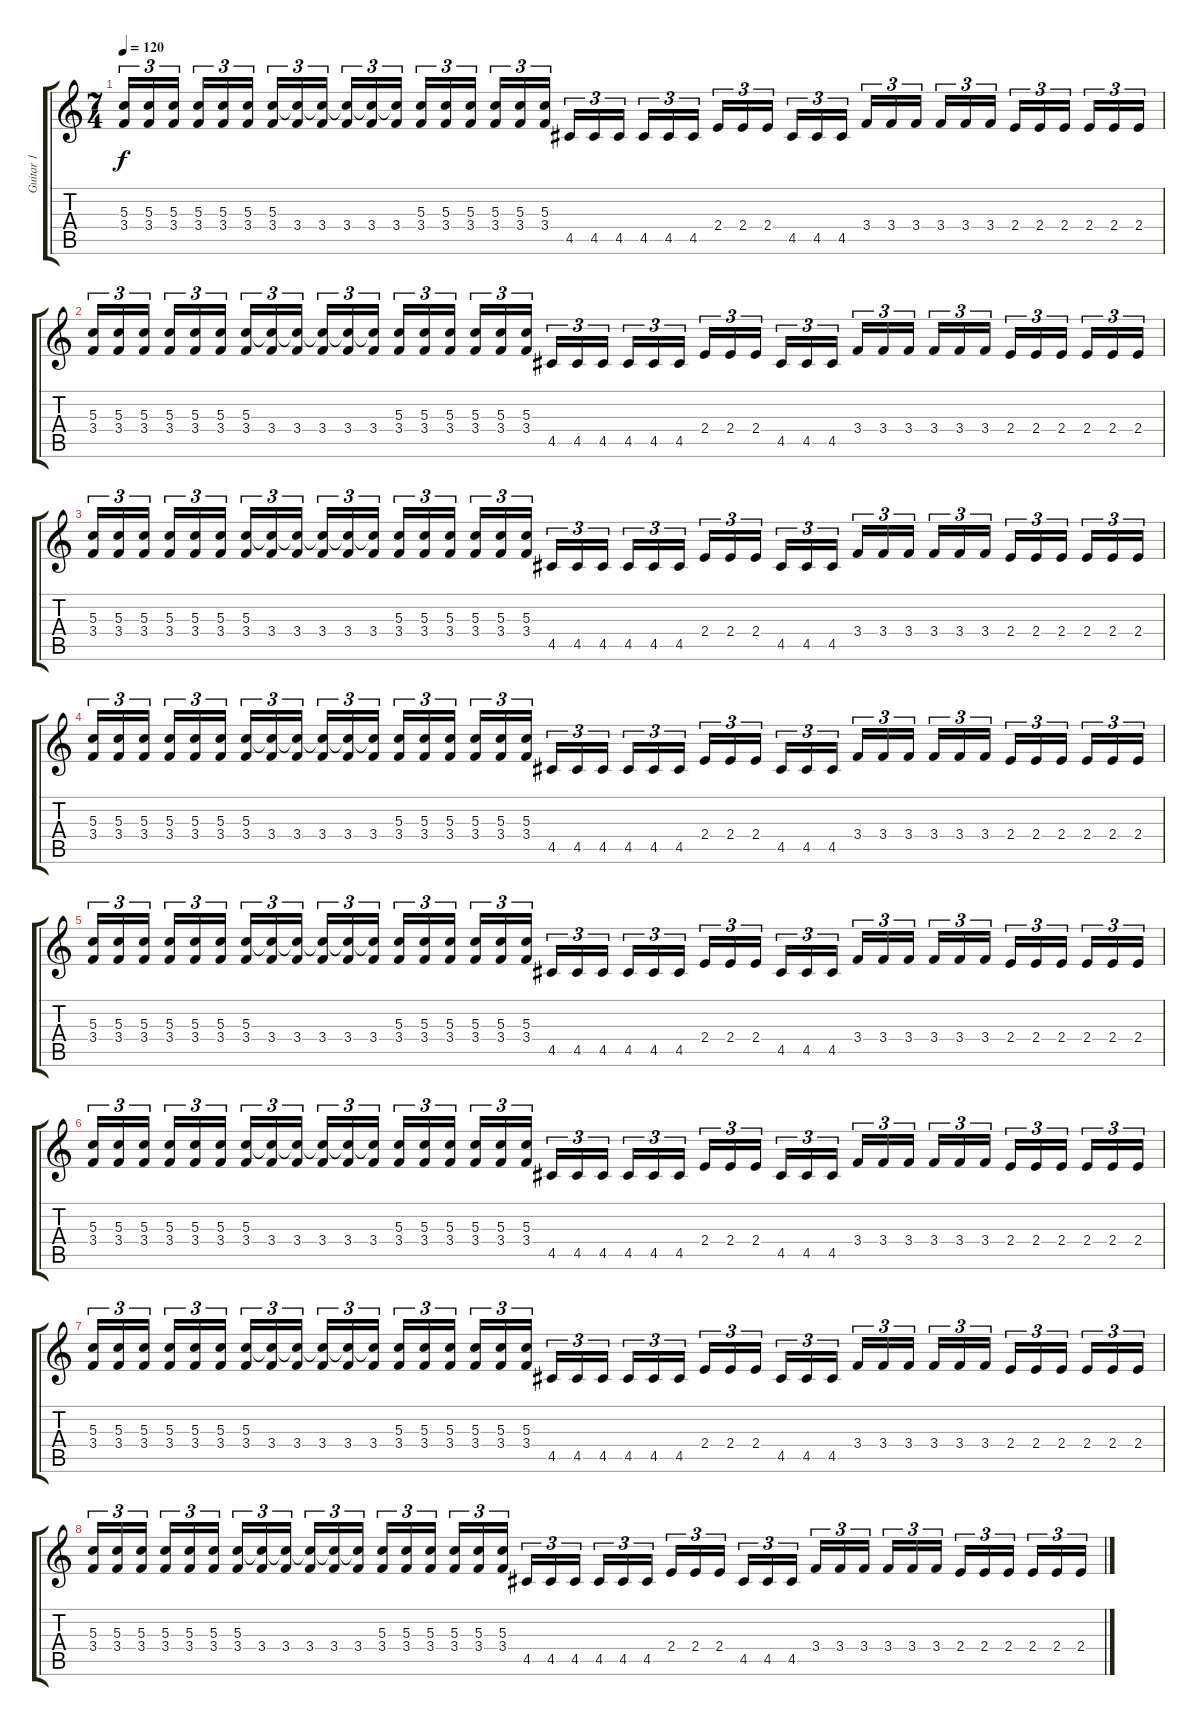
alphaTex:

\track ("Guitar 1" "Guitar 1") {instrument distortionguitar}
\staff {score tabs}
\tuning (E4 B3 G3 D3 A2 E2) {hide}
\ts (7 4)
\tempo 120
\clef g2
\ks c
(5.3 3.4).16{tu (3 2) dy f} (5.3 3.4).16{tu (3 2)} (5.3 3.4).16{tu (3 2)} (5.3 3.4).16{tu (3 2)} (5.3 3.4).16{tu (3 2)} (5.3 3.4).16{tu (3 2)} (5.3 3.4).16{tu (3 2)} (5.3{t} 3.4).16{tu (3 2)} (5.3{t} 3.4).16{tu (3 2)} (5.3{t} 3.4).16{tu (3 2)} (5.3{t} 3.4).16{tu (3 2)} (5.3{t} 3.4).16{tu (3 2)} (5.3 3.4).16{tu (3 2)} (5.3 3.4).16{tu (3 2)} (5.3 3.4).16{tu (3 2)} (5.3 3.4).16{tu (3 2)} (5.3 3.4).16{tu (3 2)} (5.3 3.4).16{tu (3 2)} 4.5.16{tu (3 2)} 4.5.16{tu (3 2)} 4.5.16{tu (3 2)} 4.5.16{tu (3 2)} 4.5.16{tu (3 2)} 4.5.16{tu (3 2)} 2.4.16{tu (3 2)} 2.4.16{tu (3 2)} 2.4.16{tu (3 2)} 4.5.16{tu (3 2)} 4.5.16{tu (3 2)} 4.5.16{tu (3 2)} 3.4.16{tu (3 2)} 3.4.16{tu (3 2)} 3.4.16{tu (3 2)} 3.4.16{tu (3 2)} 3.4.16{tu (3 2)} 3.4.16{tu (3 2)} 2.4.16{tu (3 2)} 2.4.16{tu (3 2)} 2.4.16{tu (3 2)} 2.4.16{tu (3 2)} 2.4.16{tu (3 2)} 2.4.16{tu (3 2)} |
(5.3 3.4).16{tu (3 2)} (5.3 3.4).16{tu (3 2)} (5.3 3.4).16{tu (3 2)} (5.3 3.4).16{tu (3 2)} (5.3 3.4).16{tu (3 2)} (5.3 3.4).16{tu (3 2)} (5.3 3.4).16{tu (3 2)} (5.3{t} 3.4).16{tu (3 2)} (5.3{t} 3.4).16{tu (3 2)} (5.3{t} 3.4).16{tu (3 2)} (5.3{t} 3.4).16{tu (3 2)} (5.3{t} 3.4).16{tu (3 2)} (5.3 3.4).16{tu (3 2)} (5.3 3.4).16{tu (3 2)} (5.3 3.4).16{tu (3 2)} (5.3 3.4).16{tu (3 2)} (5.3 3.4).16{tu (3 2)} (5.3 3.4).16{tu (3 2)} 4.5.16{tu (3 2)} 4.5.16{tu (3 2)} 4.5.16{tu (3 2)} 4.5.16{tu (3 2)} 4.5.16{tu (3 2)} 4.5.16{tu (3 2)} 2.4.16{tu (3 2)} 2.4.16{tu (3 2)} 2.4.16{tu (3 2)} 4.5.16{tu (3 2)} 4.5.16{tu (3 2)} 4.5.16{tu (3 2)} 3.4.16{tu (3 2)} 3.4.16{tu (3 2)} 3.4.16{tu (3 2)} 3.4.16{tu (3 2)} 3.4.16{tu (3 2)} 3.4.16{tu (3 2)} 2.4.16{tu (3 2)} 2.4.16{tu (3 2)} 2.4.16{tu (3 2)} 2.4.16{tu (3 2)} 2.4.16{tu (3 2)} 2.4.16{tu (3 2)} |
(5.3 3.4).16{tu (3 2)} (5.3 3.4).16{tu (3 2)} (5.3 3.4).16{tu (3 2)} (5.3 3.4).16{tu (3 2)} (5.3 3.4).16{tu (3 2)} (5.3 3.4).16{tu (3 2)} (5.3 3.4).16{tu (3 2)} (5.3{t} 3.4).16{tu (3 2)} (5.3{t} 3.4).16{tu (3 2)} (5.3{t} 3.4).16{tu (3 2)} (5.3{t} 3.4).16{tu (3 2)} (5.3{t} 3.4).16{tu (3 2)} (5.3 3.4).16{tu (3 2)} (5.3 3.4).16{tu (3 2)} (5.3 3.4).16{tu (3 2)} (5.3 3.4).16{tu (3 2)} (5.3 3.4).16{tu (3 2)} (5.3 3.4).16{tu (3 2)} 4.5.16{tu (3 2)} 4.5.16{tu (3 2)} 4.5.16{tu (3 2)} 4.5.16{tu (3 2)} 4.5.16{tu (3 2)} 4.5.16{tu (3 2)} 2.4.16{tu (3 2)} 2.4.16{tu (3 2)} 2.4.16{tu (3 2)} 4.5.16{tu (3 2)} 4.5.16{tu (3 2)} 4.5.16{tu (3 2)} 3.4.16{tu (3 2)} 3.4.16{tu (3 2)} 3.4.16{tu (3 2)} 3.4.16{tu (3 2)} 3.4.16{tu (3 2)} 3.4.16{tu (3 2)} 2.4.16{tu (3 2)} 2.4.16{tu (3 2)} 2.4.16{tu (3 2)} 2.4.16{tu (3 2)} 2.4.16{tu (3 2)} 2.4.16{tu (3 2)} |
(5.3 3.4).16{tu (3 2)} (5.3 3.4).16{tu (3 2)} (5.3 3.4).16{tu (3 2)} (5.3 3.4).16{tu (3 2)} (5.3 3.4).16{tu (3 2)} (5.3 3.4).16{tu (3 2)} (5.3 3.4).16{tu (3 2)} (5.3{t} 3.4).16{tu (3 2)} (5.3{t} 3.4).16{tu (3 2)} (5.3{t} 3.4).16{tu (3 2)} (5.3{t} 3.4).16{tu (3 2)} (5.3{t} 3.4).16{tu (3 2)} (5.3 3.4).16{tu (3 2)} (5.3 3.4).16{tu (3 2)} (5.3 3.4).16{tu (3 2)} (5.3 3.4).16{tu (3 2)} (5.3 3.4).16{tu (3 2)} (5.3 3.4).16{tu (3 2)} 4.5.16{tu (3 2)} 4.5.16{tu (3 2)} 4.5.16{tu (3 2)} 4.5.16{tu (3 2)} 4.5.16{tu (3 2)} 4.5.16{tu (3 2)} 2.4.16{tu (3 2)} 2.4.16{tu (3 2)} 2.4.16{tu (3 2)} 4.5.16{tu (3 2)} 4.5.16{tu (3 2)} 4.5.16{tu (3 2)} 3.4.16{tu (3 2)} 3.4.16{tu (3 2)} 3.4.16{tu (3 2)} 3.4.16{tu (3 2)} 3.4.16{tu (3 2)} 3.4.16{tu (3 2)} 2.4.16{tu (3 2)} 2.4.16{tu (3 2)} 2.4.16{tu (3 2)} 2.4.16{tu (3 2)} 2.4.16{tu (3 2)} 2.4.16{tu (3 2)} |
(5.3 3.4).16{tu (3 2)} (5.3 3.4).16{tu (3 2)} (5.3 3.4).16{tu (3 2)} (5.3 3.4).16{tu (3 2)} (5.3 3.4).16{tu (3 2)} (5.3 3.4).16{tu (3 2)} (5.3 3.4).16{tu (3 2)} (5.3{t} 3.4).16{tu (3 2)} (5.3{t} 3.4).16{tu (3 2)} (5.3{t} 3.4).16{tu (3 2)} (5.3{t} 3.4).16{tu (3 2)} (5.3{t} 3.4).16{tu (3 2)} (5.3 3.4).16{tu (3 2)} (5.3 3.4).16{tu (3 2)} (5.3 3.4).16{tu (3 2)} (5.3 3.4).16{tu (3 2)} (5.3 3.4).16{tu (3 2)} (5.3 3.4).16{tu (3 2)} 4.5.16{tu (3 2)} 4.5.16{tu (3 2)} 4.5.16{tu (3 2)} 4.5.16{tu (3 2)} 4.5.16{tu (3 2)} 4.5.16{tu (3 2)} 2.4.16{tu (3 2)} 2.4.16{tu (3 2)} 2.4.16{tu (3 2)} 4.5.16{tu (3 2)} 4.5.16{tu (3 2)} 4.5.16{tu (3 2)} 3.4.16{tu (3 2)} 3.4.16{tu (3 2)} 3.4.16{tu (3 2)} 3.4.16{tu (3 2)} 3.4.16{tu (3 2)} 3.4.16{tu (3 2)} 2.4.16{tu (3 2)} 2.4.16{tu (3 2)} 2.4.16{tu (3 2)} 2.4.16{tu (3 2)} 2.4.16{tu (3 2)} 2.4.16{tu (3 2)} |
(5.3 3.4).16{tu (3 2)} (5.3 3.4).16{tu (3 2)} (5.3 3.4).16{tu (3 2)} (5.3 3.4).16{tu (3 2)} (5.3 3.4).16{tu (3 2)} (5.3 3.4).16{tu (3 2)} (5.3 3.4).16{tu (3 2)} (5.3{t} 3.4).16{tu (3 2)} (5.3{t} 3.4).16{tu (3 2)} (5.3{t} 3.4).16{tu (3 2)} (5.3{t} 3.4).16{tu (3 2)} (5.3{t} 3.4).16{tu (3 2)} (5.3 3.4).16{tu (3 2)} (5.3 3.4).16{tu (3 2)} (5.3 3.4).16{tu (3 2)} (5.3 3.4).16{tu (3 2)} (5.3 3.4).16{tu (3 2)} (5.3 3.4).16{tu (3 2)} 4.5.16{tu (3 2)} 4.5.16{tu (3 2)} 4.5.16{tu (3 2)} 4.5.16{tu (3 2)} 4.5.16{tu (3 2)} 4.5.16{tu (3 2)} 2.4.16{tu (3 2)} 2.4.16{tu (3 2)} 2.4.16{tu (3 2)} 4.5.16{tu (3 2)} 4.5.16{tu (3 2)} 4.5.16{tu (3 2)} 3.4.16{tu (3 2)} 3.4.16{tu (3 2)} 3.4.16{tu (3 2)} 3.4.16{tu (3 2)} 3.4.16{tu (3 2)} 3.4.16{tu (3 2)} 2.4.16{tu (3 2)} 2.4.16{tu (3 2)} 2.4.16{tu (3 2)} 2.4.16{tu (3 2)} 2.4.16{tu (3 2)} 2.4.16{tu (3 2)} |
(5.3 3.4).16{tu (3 2)} (5.3 3.4).16{tu (3 2)} (5.3 3.4).16{tu (3 2)} (5.3 3.4).16{tu (3 2)} (5.3 3.4).16{tu (3 2)} (5.3 3.4).16{tu (3 2)} (5.3 3.4).16{tu (3 2)} (5.3{t} 3.4).16{tu (3 2)} (5.3{t} 3.4).16{tu (3 2)} (5.3{t} 3.4).16{tu (3 2)} (5.3{t} 3.4).16{tu (3 2)} (5.3{t} 3.4).16{tu (3 2)} (5.3 3.4).16{tu (3 2)} (5.3 3.4).16{tu (3 2)} (5.3 3.4).16{tu (3 2)} (5.3 3.4).16{tu (3 2)} (5.3 3.4).16{tu (3 2)} (5.3 3.4).16{tu (3 2)} 4.5.16{tu (3 2)} 4.5.16{tu (3 2)} 4.5.16{tu (3 2)} 4.5.16{tu (3 2)} 4.5.16{tu (3 2)} 4.5.16{tu (3 2)} 2.4.16{tu (3 2)} 2.4.16{tu (3 2)} 2.4.16{tu (3 2)} 4.5.16{tu (3 2)} 4.5.16{tu (3 2)} 4.5.16{tu (3 2)} 3.4.16{tu (3 2)} 3.4.16{tu (3 2)} 3.4.16{tu (3 2)} 3.4.16{tu (3 2)} 3.4.16{tu (3 2)} 3.4.16{tu (3 2)} 2.4.16{tu (3 2)} 2.4.16{tu (3 2)} 2.4.16{tu (3 2)} 2.4.16{tu (3 2)} 2.4.16{tu (3 2)} 2.4.16{tu (3 2)} |
(5.3 3.4).16{tu (3 2)} (5.3 3.4).16{tu (3 2)} (5.3 3.4).16{tu (3 2)} (5.3 3.4).16{tu (3 2)} (5.3 3.4).16{tu (3 2)} (5.3 3.4).16{tu (3 2)} (5.3 3.4).16{tu (3 2)} (5.3{t} 3.4).16{tu (3 2)} (5.3{t} 3.4).16{tu (3 2)} (5.3{t} 3.4).16{tu (3 2)} (5.3{t} 3.4).16{tu (3 2)} (5.3{t} 3.4).16{tu (3 2)} (5.3 3.4).16{tu (3 2)} (5.3 3.4).16{tu (3 2)} (5.3 3.4).16{tu (3 2)} (5.3 3.4).16{tu (3 2)} (5.3 3.4).16{tu (3 2)} (5.3 3.4).16{tu (3 2)} 4.5.16{tu (3 2)} 4.5.16{tu (3 2)} 4.5.16{tu (3 2)} 4.5.16{tu (3 2)} 4.5.16{tu (3 2)} 4.5.16{tu (3 2)} 2.4.16{tu (3 2)} 2.4.16{tu (3 2)} 2.4.16{tu (3 2)} 4.5.16{tu (3 2)} 4.5.16{tu (3 2)} 4.5.16{tu (3 2)} 3.4.16{tu (3 2)} 3.4.16{tu (3 2)} 3.4.16{tu (3 2)} 3.4.16{tu (3 2)} 3.4.16{tu (3 2)} 3.4.16{tu (3 2)} 2.4.16{tu (3 2)} 2.4.16{tu (3 2)} 2.4.16{tu (3 2)} 2.4.16{tu (3 2)} 2.4.16{tu (3 2)} 2.4.16{tu (3 2)}
